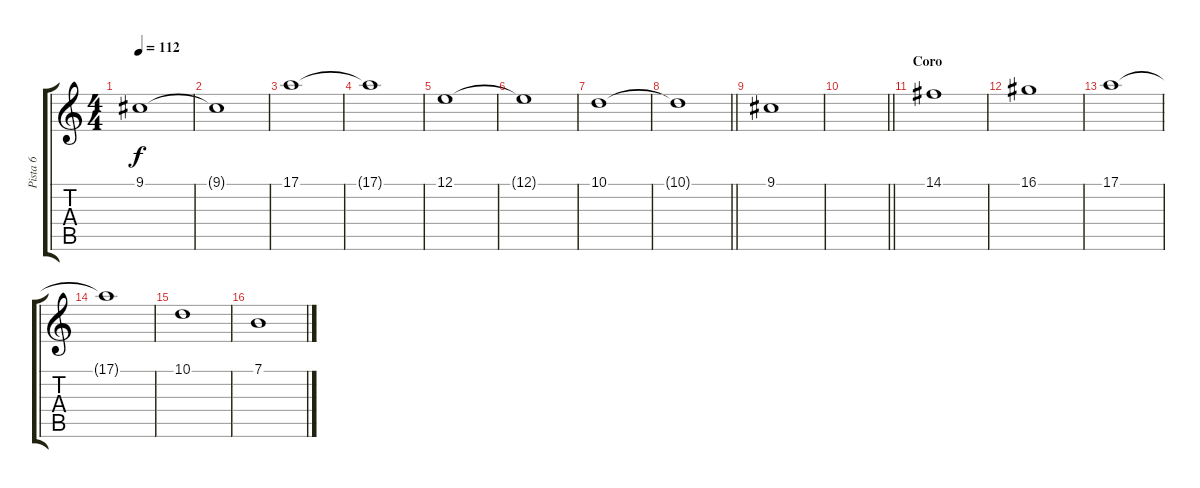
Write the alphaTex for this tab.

\track ("Pista 6" "Pista 6") {instrument stringensemble1}
\staff {score tabs}
\tuning (E4 B3 G3 D3 A2 E2) {hide}
\ts (4 4)
\tempo 112
\clef g2
\ks c
9.1.1{dy f} |
9.1{t}.1 |
17.1.1 |
17.1{t}.1 |
12.1.1 |
12.1{t}.1 |
10.1.1 |
\barLineRight lightlight
10.1{t}.1 |
9.1.1 |
\barLineRight lightlight
|
\section ("" "Coro")
14.1.1 |
16.1.1 |
17.1.1 |
17.1{t}.1 |
10.1.1 |
7.1.1
